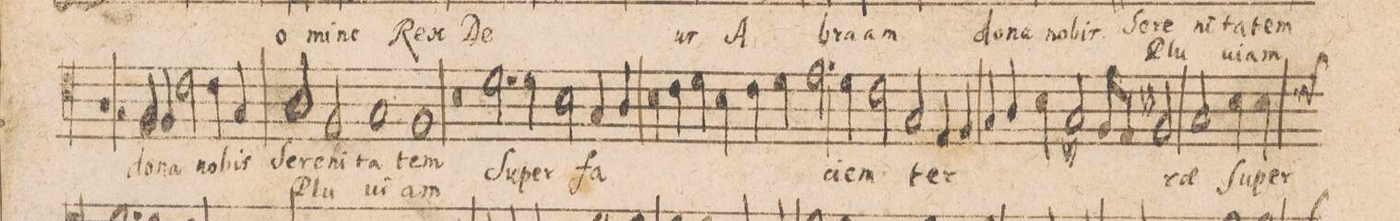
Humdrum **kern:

**kern	**text	**text
*I"[Tenore] 2dus	*	*
*clefC4	*	*
*k[]	*	*
*met(C|)	*	*
*M2/1	*	*
1r	.	.
2r	.	.
4F/	do-	.
4F/	-na	.
=12-	=12-	=12-
2c\	no-	.
4c\	-bis	.
4G/	Se-	.
2A/	-re-	Plu-
2F/	-ni-	.
=13-	=13-	=13-
1G/	-ta-	-vi-
1F/	-tem	-am
=14-	=14-	=14-
0r	.	.
=15-	=15-	=15-
2.d\	Su-	.
4d\	-per	.
2B\	fa-	.
4G/	.	.
4A/	.	.
=16-	=16-	=16-
4B\	.	.
4c\	.	.
4d\	.	.
4B\	.	.
4c\	.	.
4d\	.	.
2.e\	.	.
=17-	=17-	=17-
4d\	-ci-	.
2c\	-em	.
2G/	ter-	.
4E/	.	.
4F/	.	.
=18-	=18-	=18-
4G/	.	.
4A/	.	.
4B\	.	.
2G/	.	.
8F#/L	.	.
8E/J	.	.
2F#X/	.	.
=19-	=19-	=19-
2G/	-rae	.
4B\	Su-	.
*custos:c	*	*
4B\	-per	.
*-	*-	*-
